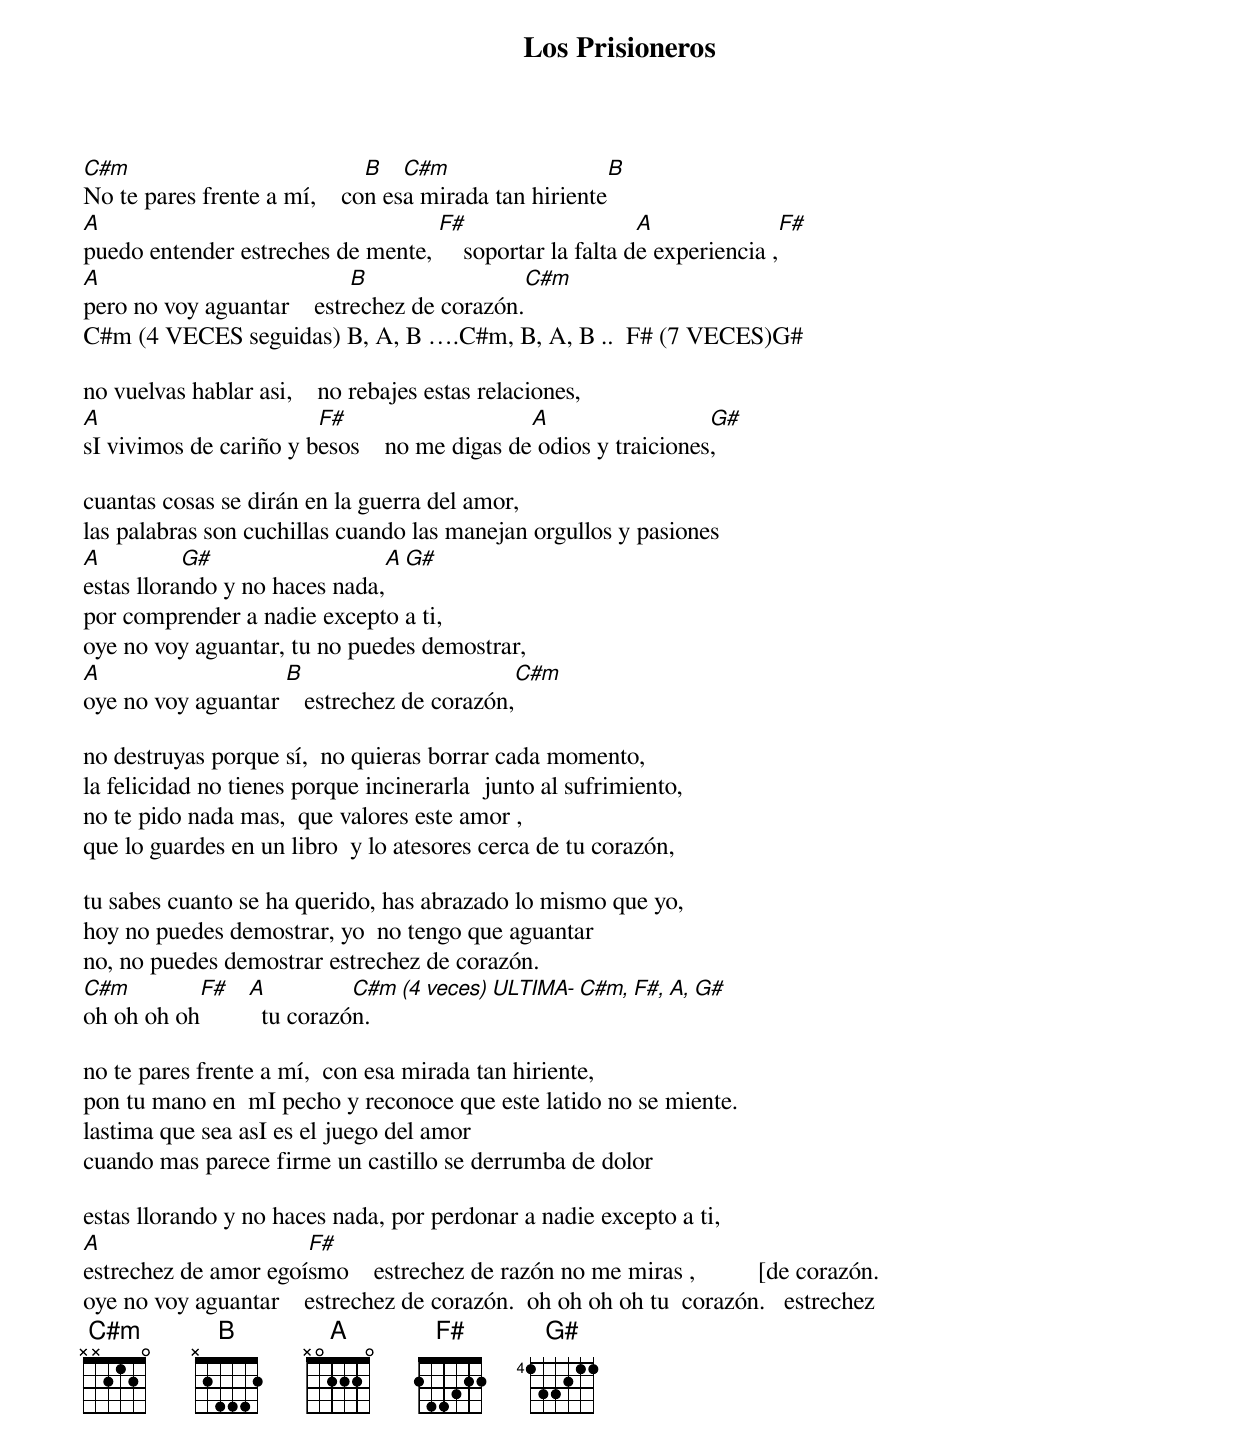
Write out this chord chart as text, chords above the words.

Los Prisioneros
C#m                           B   C#m                  B
No te pares frente a mí,    con esa mirada tan hiriente
A                                  F#                     A                        F#
puedo entender estreches de mente,     soportar la falta de experiencia ,
A                           B                               C#m
pero no voy aguantar    estrechez de corazón.
C#m (4 VECES seguidas) B, A, B ….C#m, B, A, B ..  F# (7 VECES)G#

no vuelvas hablar asi,    no rebajes estas relaciones,
A                       F#                    A                  G#
sI vivimos de cariño y besos    no me digas de odios y traiciones,

cuantas cosas se dirán en la guerra del amor,
las palabras son cuchillas cuando las manejan orgullos y pasiones
A          G#                        A       G#
estas llorando y no haces nada,
por comprender a nadie excepto a ti,
oye no voy aguantar, tu no puedes demostrar,
A                   B                               C#m
oye no voy aguantar    estrechez de corazón,

no destruyas porque sí,  no quieras borrar cada momento,
la felicidad no tienes porque incinerarla  junto al sufrimiento,
no te pido nada mas,  que valores este amor ,
que lo guardes en un libro  y lo atesores cerca de tu corazón,

tu sabes cuanto se ha querido, has abrazado lo mismo que yo,
hoy no puedes demostrar, yo  no tengo que aguantar
no, no puedes demostrar estrechez de corazón.
C#m        F# A          C#m  (4 veces) ULTIMA- C#m, F#, A, G#
oh oh oh oh     tu corazón.

no te pares frente a mí,  con esa mirada tan hiriente,
pon tu mano en  mI pecho y reconoce que este latido no se miente.
lastima que sea asI es el juego del amor
cuando mas parece firme un castillo se derrumba de dolor

estas llorando y no haces nada, por perdonar a nadie excepto a ti,
A                     F#
estrechez de amor egoísmo    estrechez de razón no me miras ,          [de corazón.
oye no voy aguantar    estrechez de corazón.  oh oh oh oh tu  corazón.   estrechez
